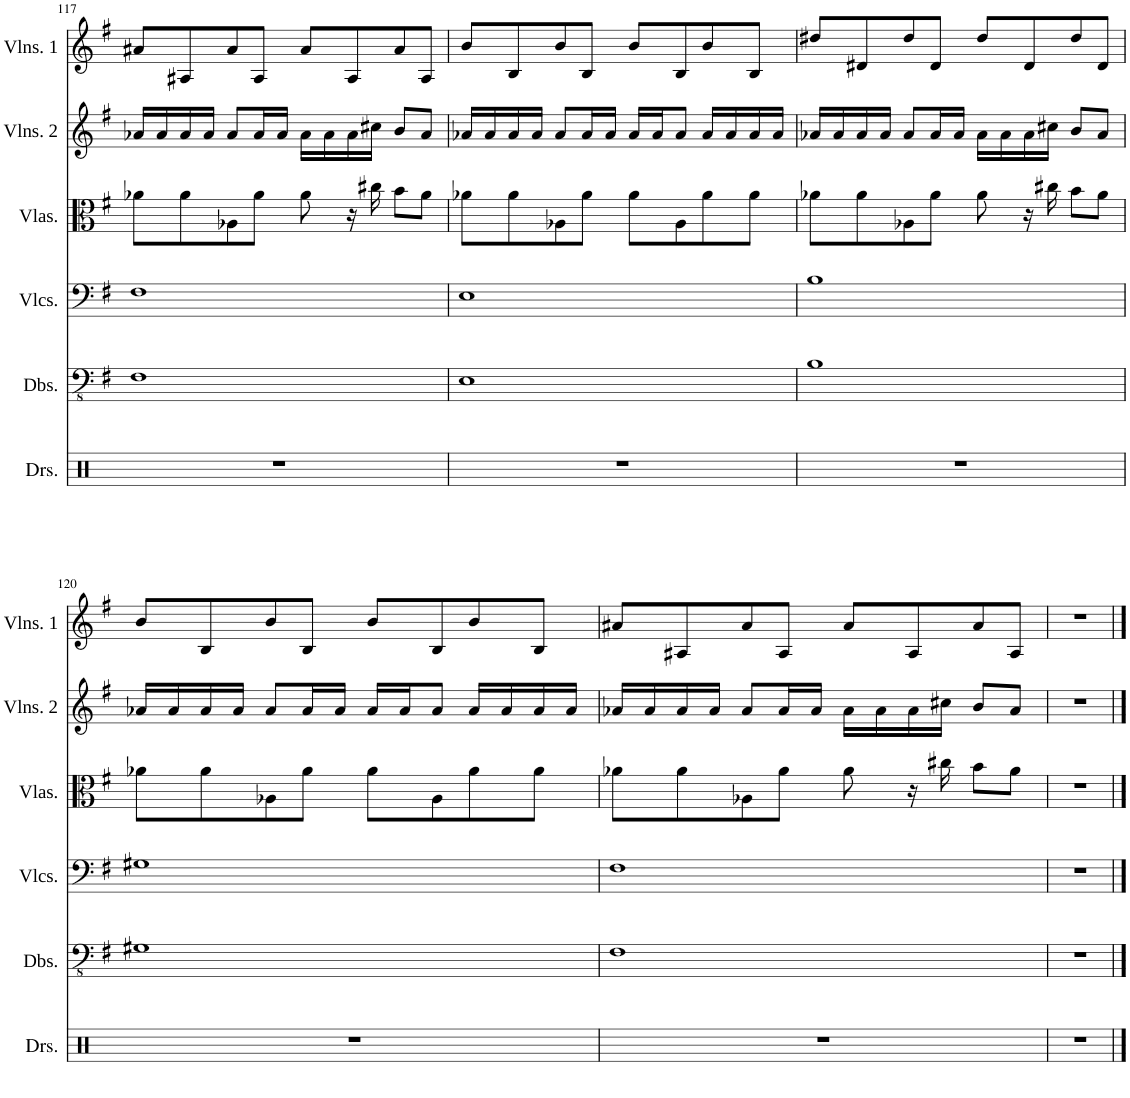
**kern	**kern	**kern	**kern	**kern	**kern
*part6	*part5	*part4	*part3	*part2	*part1
*staff6	*staff5	*staff4	*staff3	*staff2	*staff1
*I"Drumset	*I"Double Basses	*I"Violoncellos	*I"Violas	*I"Violins 2	*I"Violins 1
*I'Drs.	*I'Dbs.	*I'Vlcs.	*I'Vlas.	*I'Vlns. 2	*I'Vlns. 1
!!LO:PB:g=z
*clefX	*clefFv4	*clefF4	*clefC3	*clefG2	*clefG2
*k[]	*k[f#]	*k[f#]	*k[f#]	*k[f#]	*k[f#]
*M4/4	*M4/4	*M4/4	*M4/4	*M4/4	*M4/4
=117	=117	=117	=117	=117	=117
1r	1FF#	1F#	8a-X\L	16a-X/LL	8a#X/L
.	.	.	.	16a-/	.
.	.	.	8a-\	16a-/	8A#X/
.	.	.	.	16a-/JJ	.
.	.	.	8A-X\	8a-/L	8a#/
.	.	.	8a-\J	16a-/L	8A#/J
.	.	.	.	16a-/JJ	.
.	.	.	8a-\	16a-\LL	8a#/L
.	.	.	.	16a-\	.
.	.	.	16r	16a-\	8A#/
.	.	.	16cc#X\	16cc#X\JJ	.
.	.	.	8b\L	8b/L	8a#/
.	.	.	8a-\J	8a-/J	8A#/J
=118	=118	=118	=118	=118	=118
1r	1EE	1E	8a-X\L	16a-X/LL	8b/L
.	.	.	.	16a-/	.
.	.	.	8a-\	16a-/	8B/
.	.	.	.	16a-/JJ	.
.	.	.	8A-X\	8a-/L	8b/
.	.	.	8a-\J	16a-/L	8B/J
.	.	.	.	16a-/JJ	.
.	.	.	8a-\L	16a-/LL	8b/L
.	.	.	.	16a-/J	.
.	.	.	8A-\	8a-/J	8B/
.	.	.	8a-\	16a-/LL	8b/
.	.	.	.	16a-/	.
.	.	.	8a-\J	16a-/	8B/J
.	.	.	.	16a-/JJ	.
=119	=119	=119	=119	=119	=119
1r	1BB	1B	8a-X\L	16a-X/LL	8dd#X/L
.	.	.	.	16a-/	.
.	.	.	8a-\	16a-/	8d#X/
.	.	.	.	16a-/JJ	.
.	.	.	8A-X\	8a-/L	8dd#/
.	.	.	8a-\J	16a-/L	8d#/J
.	.	.	.	16a-/JJ	.
.	.	.	8a-\	16a-\LL	8dd#/L
.	.	.	.	16a-\	.
.	.	.	16r	16a-\	8d#/
.	.	.	16cc#X\	16cc#X\JJ	.
.	.	.	8b\L	8b/L	8dd#/
.	.	.	8a-\J	8a-/J	8d#/J
!!LO:LB:g=z
=120	=120	=120	=120	=120	=120
1r	1GG#X	1G#X	8a-X\L	16a-X/LL	8b/L
.	.	.	.	16a-/	.
.	.	.	8a-\	16a-/	8B/
.	.	.	.	16a-/JJ	.
.	.	.	8A-X\	8a-/L	8b/
.	.	.	8a-\J	16a-/L	8B/J
.	.	.	.	16a-/JJ	.
.	.	.	8a-\L	16a-/LL	8b/L
.	.	.	.	16a-/J	.
.	.	.	8A-\	8a-/J	8B/
.	.	.	8a-\	16a-/LL	8b/
.	.	.	.	16a-/	.
.	.	.	8a-\J	16a-/	8B/J
.	.	.	.	16a-/JJ	.
=121	=121	=121	=121	=121	=121
1r	1FF#	1F#	8a-X\L	16a-X/LL	8a#X/L
.	.	.	.	16a-/	.
.	.	.	8a-\	16a-/	8A#X/
.	.	.	.	16a-/JJ	.
.	.	.	8A-X\	8a-/L	8a#/
.	.	.	8a-\J	16a-/L	8A#/J
.	.	.	.	16a-/JJ	.
.	.	.	8a-\	16a-\LL	8a#/L
.	.	.	.	16a-\	.
.	.	.	16r	16a-\	8A#/
.	.	.	16cc#X\	16cc#X\JJ	.
.	.	.	8b\L	8b/L	8a#/
.	.	.	8a-\J	8a-/J	8A#/J
=122	=122	=122	=122	=122	=122
1r	1r	1r	1r	1r	1r
==	==	==	==	==	==
*-	*-	*-	*-	*-	*-
